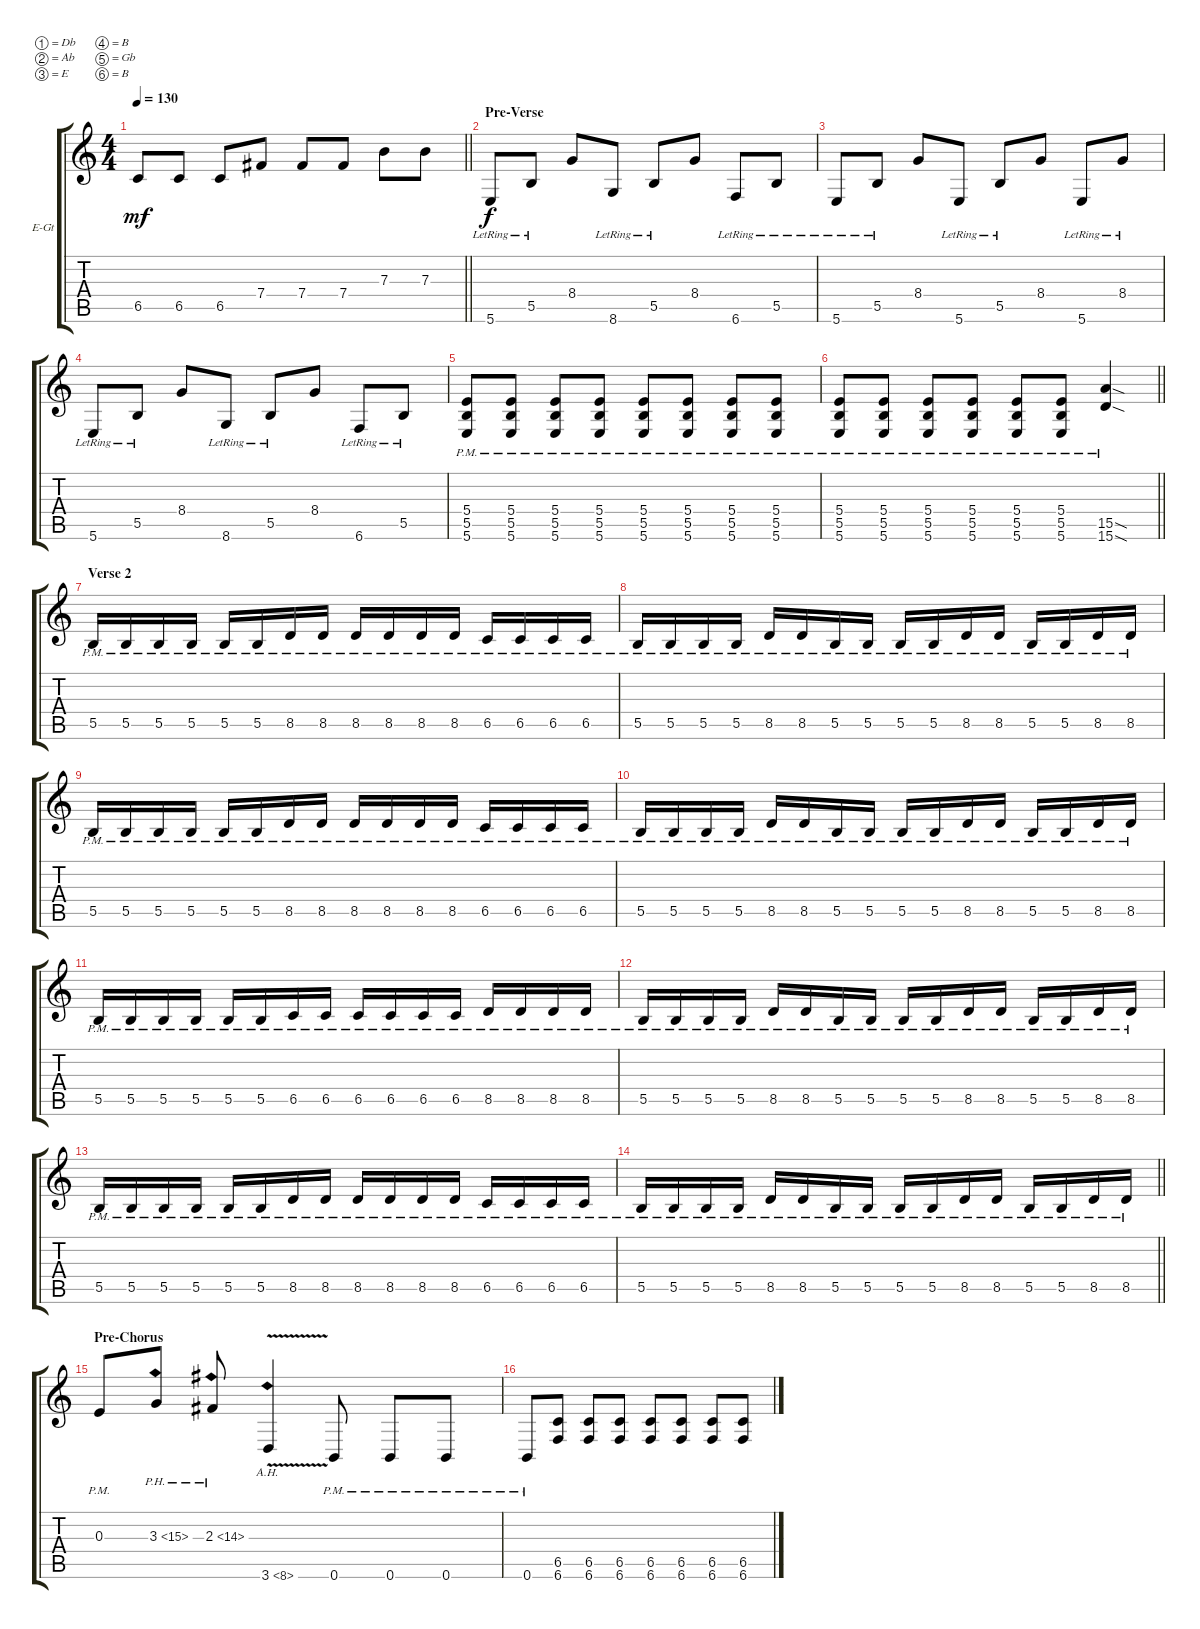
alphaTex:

\bracketExtendMode groupsimilarinstruments
\firstSystemTrackNameOrientation horizontal
\otherSystemsTrackNameOrientation horizontal
\track ("Jim Root" "E-Gt") {instrument overdrivenguitar}
\staff {score tabs}
\tuning (Db4 Ab3 E3 B2 Gb2 B1)
\ts (4 4)
\tempo 130
\clef g2
\barLineRight lightlight
\ks c
6.5.8{dy mf} 6.5.8 6.5.8 7.4.8 7.4.8 7.4.8 7.3.8 7.3.8 |
\section ("" "Pre-Verse")
5.6{lr}.8{dy f} 5.5{lr}.8 8.4.8 8.6{lr}.8 5.5{lr}.8 8.4.8 6.6{lr}.8 5.5{lr}.8 |
5.6{lr}.8 5.5{lr}.8 8.4.8 5.6{lr}.8 5.5{lr}.8 8.4.8 5.6{lr}.8 8.4{lr}.8 |
5.6{lr}.8 5.5{lr}.8 8.4.8 8.6{lr}.8 5.5{lr}.8 8.4.8 6.6{lr}.8 5.5{lr}.8 |
(5.6{pm} 5.5{pm} 5.4{pm}).8 (5.6{pm} 5.5{pm} 5.4{pm}).8 (5.6{pm} 5.5{pm} 5.4{pm}).8 (5.6{pm} 5.5{pm} 5.4{pm}).8 (5.6{pm} 5.5{pm} 5.4{pm}).8 (5.6{pm} 5.5{pm} 5.4{pm}).8 (5.6{pm} 5.5{pm} 5.4{pm}).8 (5.6{pm} 5.5{pm} 5.4{pm}).8 |
\barLineRight lightlight
(5.6{pm} 5.5{pm} 5.4{pm}).8 (5.6{pm} 5.5{pm} 5.4{pm}).8 (5.6{pm} 5.5{pm} 5.4{pm}).8 (5.6{pm} 5.5{pm} 5.4{pm}).8 (5.6{pm} 5.5{pm} 5.4{pm}).8 (5.6{pm} 5.5{pm} 5.4{pm}).8 (15.6{sod pm} 15.5{sod}).4 |
\section ("" "Verse 2")
5.5{pm}.16 5.5{pm}.16 5.5{pm}.16 5.5{pm}.16 5.5{pm}.16 5.5{pm}.16 8.5{pm}.16 8.5{pm}.16 8.5{pm}.16 8.5{pm}.16 8.5{pm}.16 8.5{pm}.16 6.5{pm}.16 6.5{pm}.16 6.5{pm}.16 6.5{pm}.16 |
5.5{pm}.16 5.5{pm}.16 5.5{pm}.16 5.5{pm}.16 8.5{pm}.16 8.5{pm}.16 5.5{pm}.16 5.5{pm}.16 5.5{pm}.16 5.5{pm}.16 8.5{pm}.16 8.5{pm}.16 5.5{pm}.16 5.5{pm}.16 8.5{pm}.16 8.5{pm}.16 |
5.5{pm}.16 5.5{pm}.16 5.5{pm}.16 5.5{pm}.16 5.5{pm}.16 5.5{pm}.16 8.5{pm}.16 8.5{pm}.16 8.5{pm}.16 8.5{pm}.16 8.5{pm}.16 8.5{pm}.16 6.5{pm}.16 6.5{pm}.16 6.5{pm}.16 6.5{pm}.16 |
5.5{pm}.16 5.5{pm}.16 5.5{pm}.16 5.5{pm}.16 8.5{pm}.16 8.5{pm}.16 5.5{pm}.16 5.5{pm}.16 5.5{pm}.16 5.5{pm}.16 8.5{pm}.16 8.5{pm}.16 5.5{pm}.16 5.5{pm}.16 8.5{pm}.16 8.5{pm}.16 |
5.5{pm}.16 5.5{pm}.16 5.5{pm}.16 5.5{pm}.16 5.5{pm}.16 5.5{pm}.16 6.5{pm}.16 6.5{pm}.16 6.5{pm}.16 6.5{pm}.16 6.5{pm}.16 6.5{pm}.16 8.5{pm}.16 8.5{pm}.16 8.5{pm}.16 8.5{pm}.16 |
5.5{pm}.16 5.5{pm}.16 5.5{pm}.16 5.5{pm}.16 8.5{pm}.16 8.5{pm}.16 5.5{pm}.16 5.5{pm}.16 5.5{pm}.16 5.5{pm}.16 8.5{pm}.16 8.5{pm}.16 5.5{pm}.16 5.5{pm}.16 8.5{pm}.16 8.5{pm}.16 |
5.5{pm}.16 5.5{pm}.16 5.5{pm}.16 5.5{pm}.16 5.5{pm}.16 5.5{pm}.16 8.5{pm}.16 8.5{pm}.16 8.5{pm}.16 8.5{pm}.16 8.5{pm}.16 8.5{pm}.16 6.5{pm}.16 6.5{pm}.16 6.5{pm}.16 6.5{pm}.16 |
\barLineRight lightlight
5.5{pm}.16 5.5{pm}.16 5.5{pm}.16 5.5{pm}.16 8.5{pm}.16 8.5{pm}.16 5.5{pm}.16 5.5{pm}.16 5.5{pm}.16 5.5{pm}.16 8.5{pm}.16 8.5{pm}.16 5.5{pm}.16 5.5{pm}.16 8.5{pm}.16 8.5{pm}.16 |
\section ("" "Pre-Chorus")
0.3{pm}.8 3.3{ph 12}.8 2.3{ph 12}.8 3.6{ah 5 v}.4 0.6{pm}.8 0.6{pm}.8 0.6{pm}.8 |
0.6{pm}.8 (6.6 6.5).8 (6.6 6.5).8 (6.6 6.5).8 (6.6 6.5).8 (6.6 6.5).8 (6.6 6.5).8 (6.6 6.5).8
